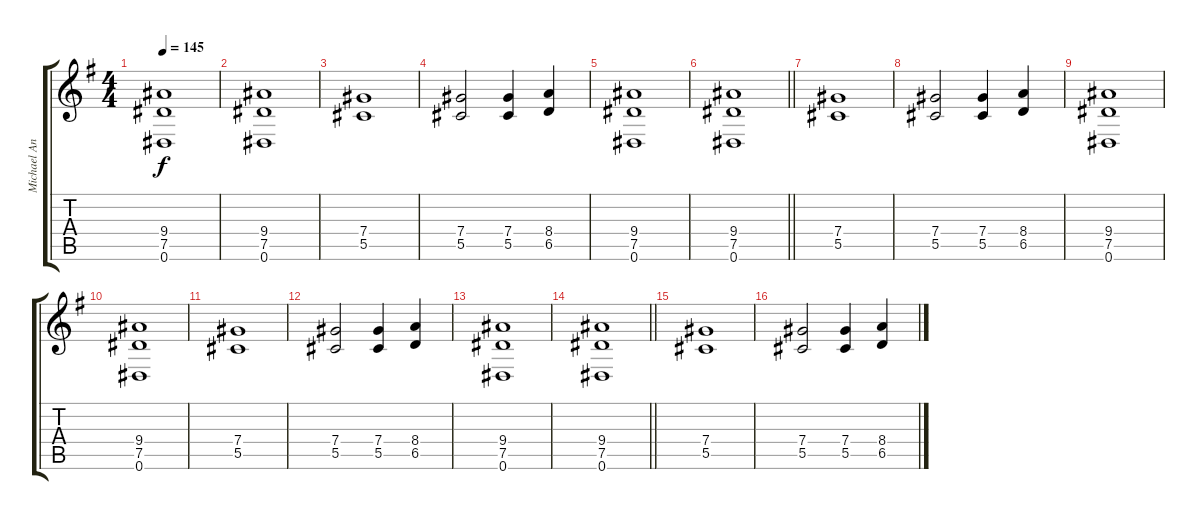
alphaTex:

\track ("Michael And Roland" "Michael An") {instrument distortionguitar}
\staff {score tabs}
\tuning (Eb4 Bb3 Gb3 Db3 Ab2 Eb2) {hide}
\ts (4 4)
\tempo 145
\clef g2
\ks eminor
(9.4 7.5 0.6).1{dy f} |
(9.4 7.5 0.6).1 |
(7.4 5.5).1 |
(7.4 5.5).2 (7.4 5.5).4 (8.4 6.5).4 |
(9.4 7.5 0.6).1 |
\barLineRight lightlight
(9.4 7.5 0.6).1 |
(7.4 5.5).1 |
(7.4 5.5).2 (7.4 5.5).4 (8.4 6.5).4 |
(9.4 7.5 0.6).1 |
(9.4 7.5 0.6).1 |
(7.4 5.5).1 |
(7.4 5.5).2 (7.4 5.5).4 (8.4 6.5).4 |
(9.4 7.5 0.6).1 |
\barLineRight lightlight
(9.4 7.5 0.6).1 |
(7.4 5.5).1 |
(7.4 5.5).2 (7.4 5.5).4 (8.4 6.5).4
